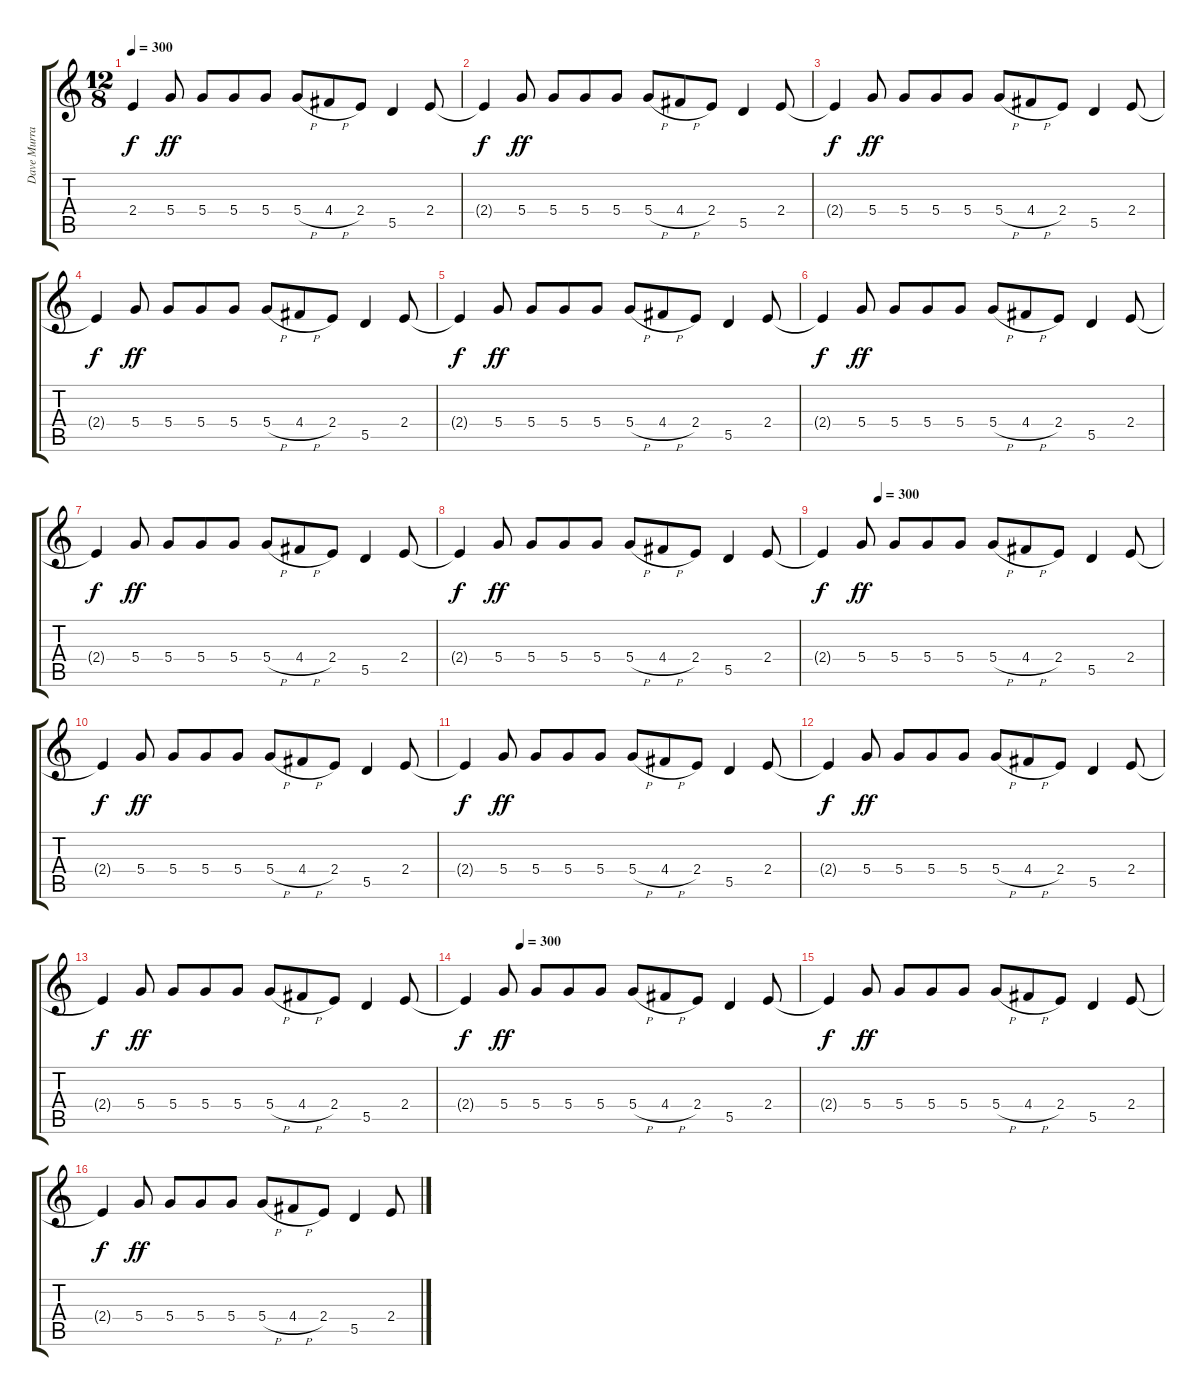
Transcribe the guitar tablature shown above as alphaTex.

\track ("Dave Murray" "Dave Murra") {instrument overdrivenguitar}
\staff {score tabs}
\tuning (E4 B3 G3 D3 A2 E2) {hide}
\ts (12 8)
\tempo 300
\clef g2
\ks c
2.4{t}.4{dy f} 5.4.8{dy ff} 5.4.8 5.4.8 5.4.8 5.4{h}.8 4.4{h}.8 2.4.8 5.5.4 2.4.8 |
2.4{t}.4{dy f} 5.4.8{dy ff} 5.4.8 5.4.8 5.4.8 5.4{h}.8 4.4{h}.8 2.4.8 5.5.4 2.4.8 |
2.4{t}.4{dy f} 5.4.8{dy ff} 5.4.8 5.4.8 5.4.8 5.4{h}.8 4.4{h}.8 2.4.8 5.5.4 2.4.8 |
2.4{t}.4{dy f} 5.4.8{dy ff} 5.4.8 5.4.8 5.4.8 5.4{h}.8 4.4{h}.8 2.4.8 5.5.4 2.4.8 |
2.4{t}.4{dy f} 5.4.8{dy ff} 5.4.8 5.4.8 5.4.8 5.4{h}.8 4.4{h}.8 2.4.8 5.5.4 2.4.8 |
2.4{t}.4{dy f} 5.4.8{dy ff} 5.4.8 5.4.8 5.4.8 5.4{h}.8 4.4{h}.8 2.4.8 5.5.4 2.4.8 |
2.4{t}.4{dy f} 5.4.8{dy ff} 5.4.8 5.4.8 5.4.8 5.4{h}.8 4.4{h}.8 2.4.8 5.5.4 2.4.8 |
2.4{t}.4{dy f} 5.4.8{dy ff} 5.4.8 5.4.8 5.4.8 5.4{h}.8 4.4{h}.8 2.4.8 5.5.4 2.4.8 |
\tempo (300 0.16666666666666666)
2.4{t}.4{dy f} 5.4.8{dy ff} 5.4.8 5.4.8 5.4.8 5.4{h}.8 4.4{h}.8 2.4.8 5.5.4 2.4.8 |
2.4{t}.4{dy f} 5.4.8{dy ff} 5.4.8 5.4.8 5.4.8 5.4{h}.8 4.4{h}.8 2.4.8 5.5.4 2.4.8 |
2.4{t}.4{dy f} 5.4.8{dy ff} 5.4.8 5.4.8 5.4.8 5.4{h}.8 4.4{h}.8 2.4.8 5.5.4 2.4.8 |
2.4{t}.4{dy f} 5.4.8{dy ff} 5.4.8 5.4.8 5.4.8 5.4{h}.8 4.4{h}.8 2.4.8 5.5.4 2.4.8 |
2.4{t}.4{dy f} 5.4.8{dy ff} 5.4.8 5.4.8 5.4.8 5.4{h}.8 4.4{h}.8 2.4.8 5.5.4 2.4.8 |
\tempo (300 0.16666666666666666)
2.4{t}.4{dy f} 5.4.8{dy ff} 5.4.8 5.4.8 5.4.8 5.4{h}.8 4.4{h}.8 2.4.8 5.5.4 2.4.8 |
2.4{t}.4{dy f} 5.4.8{dy ff} 5.4.8 5.4.8 5.4.8 5.4{h}.8 4.4{h}.8 2.4.8 5.5.4 2.4.8 |
2.4{t}.4{dy f} 5.4.8{dy ff} 5.4.8 5.4.8 5.4.8 5.4{h}.8 4.4{h}.8 2.4.8 5.5.4 2.4.8
